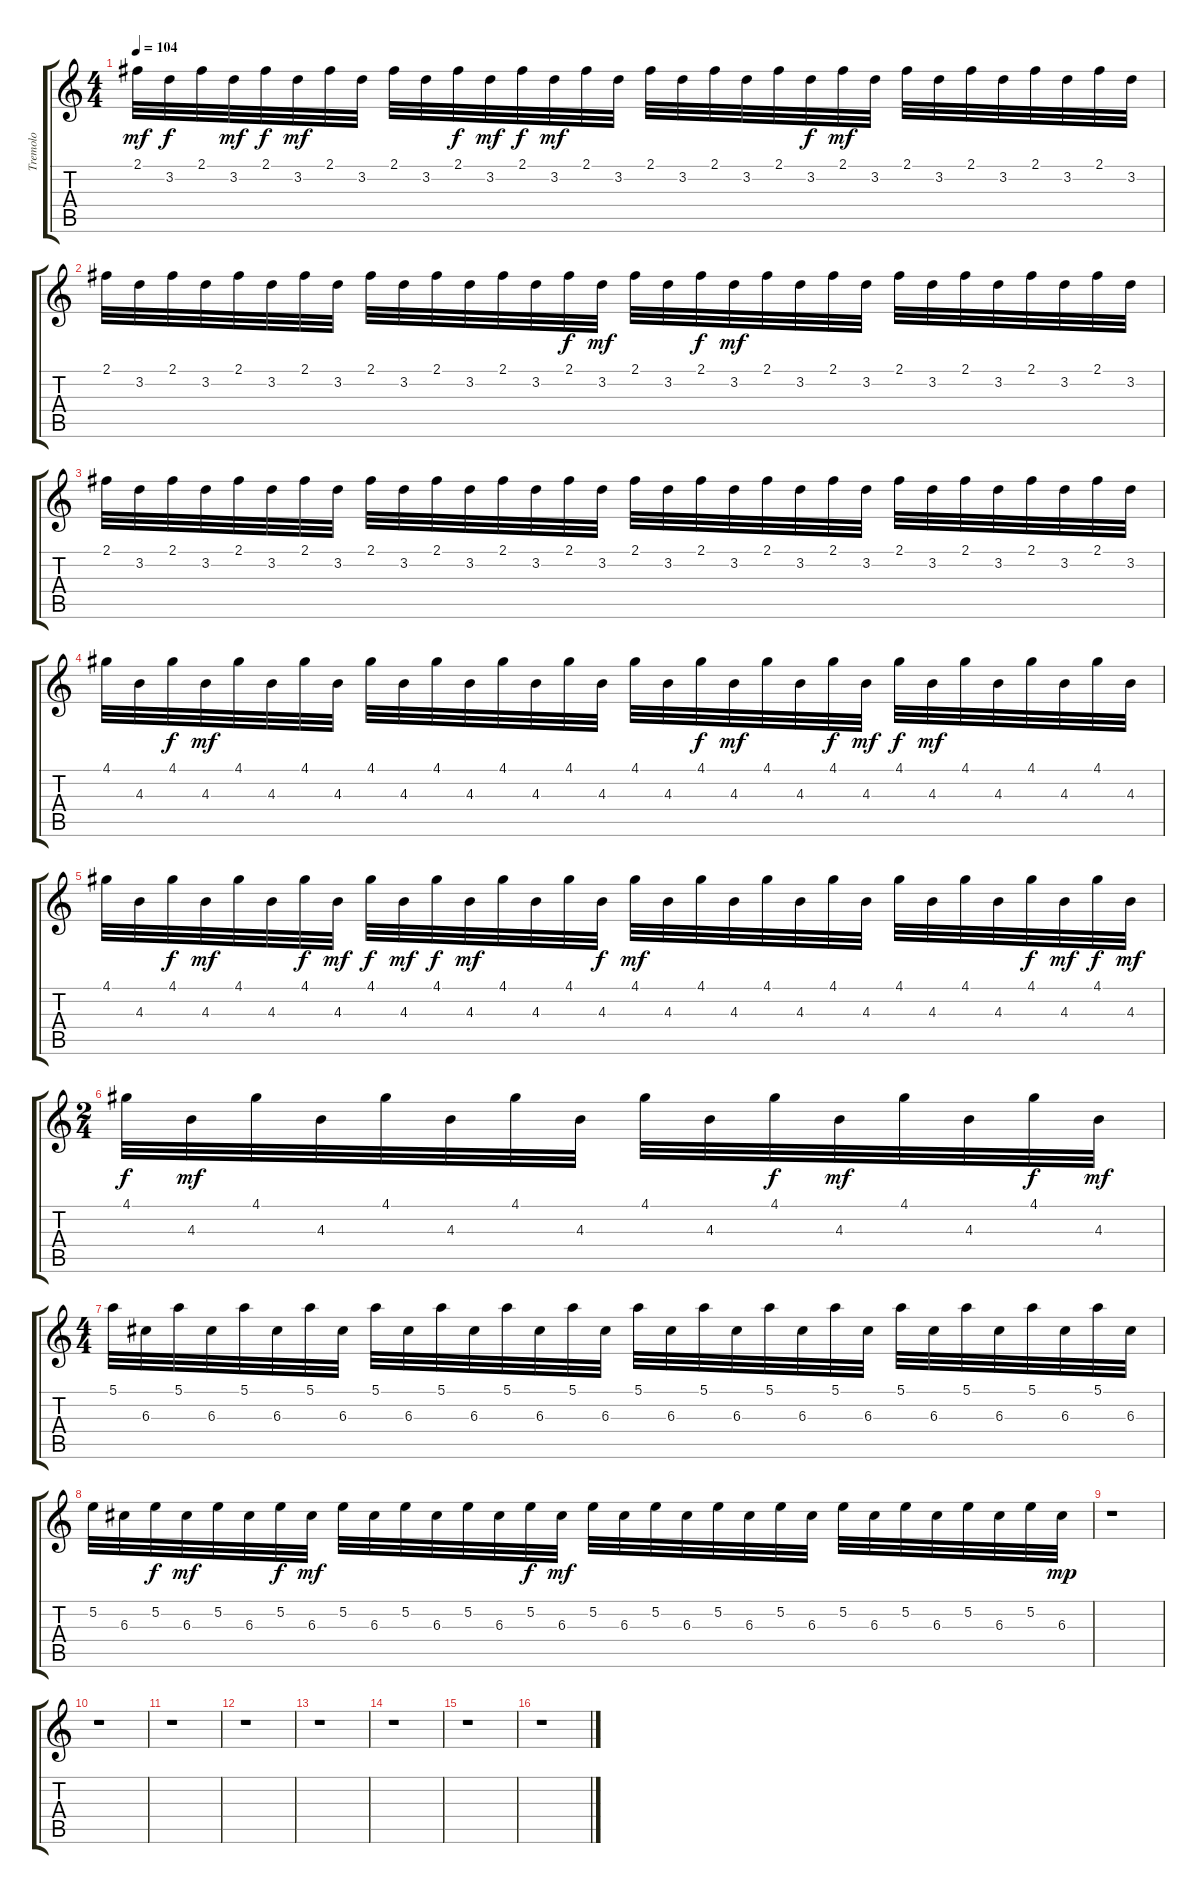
\track ("Tremolo" "Tremolo") {instrument acousticguitarsteel}
\staff {score tabs}
\tuning (E4 B3 G3 D3 A2 E2) {hide}
\ts (4 4)
\tempo 104
\clef g2
\ks c
2.1.32{dy mf} 3.2.32{dy f} 2.1.32 3.2.32{dy mf} 2.1.32{dy f} 3.2.32{dy mf} 2.1.32 3.2.32 2.1.32 3.2.32 2.1.32{dy f} 3.2.32{dy mf} 2.1.32{dy f} 3.2.32{dy mf} 2.1.32 3.2.32 2.1.32 3.2.32 2.1.32 3.2.32 2.1.32 3.2.32{dy f} 2.1.32{dy mf} 3.2.32 2.1.32 3.2.32 2.1.32 3.2.32 2.1.32 3.2.32 2.1.32 3.2.32 |
2.1.32 3.2.32 2.1.32 3.2.32 2.1.32 3.2.32 2.1.32 3.2.32 2.1.32 3.2.32 2.1.32 3.2.32 2.1.32 3.2.32 2.1.32{dy f} 3.2.32{dy mf} 2.1.32 3.2.32 2.1.32{dy f} 3.2.32{dy mf} 2.1.32 3.2.32 2.1.32 3.2.32 2.1.32 3.2.32 2.1.32 3.2.32 2.1.32 3.2.32 2.1.32 3.2.32 |
2.1.32 3.2.32 2.1.32 3.2.32 2.1.32 3.2.32 2.1.32 3.2.32 2.1.32 3.2.32 2.1.32 3.2.32 2.1.32 3.2.32 2.1.32 3.2.32 2.1.32 3.2.32 2.1.32 3.2.32 2.1.32 3.2.32 2.1.32 3.2.32 2.1.32 3.2.32 2.1.32 3.2.32 2.1.32 3.2.32 2.1.32 3.2.32 |
4.1.32 4.3.32 4.1.32{dy f} 4.3.32{dy mf} 4.1.32 4.3.32 4.1.32 4.3.32 4.1.32 4.3.32 4.1.32 4.3.32 4.1.32 4.3.32 4.1.32 4.3.32 4.1.32 4.3.32 4.1.32{dy f} 4.3.32{dy mf} 4.1.32 4.3.32 4.1.32{dy f} 4.3.32{dy mf} 4.1.32{dy f} 4.3.32{dy mf} 4.1.32 4.3.32 4.1.32 4.3.32 4.1.32 4.3.32 |
4.1.32 4.3.32 4.1.32{dy f} 4.3.32{dy mf} 4.1.32 4.3.32 4.1.32{dy f} 4.3.32{dy mf} 4.1.32{dy f} 4.3.32{dy mf} 4.1.32{dy f} 4.3.32{dy mf} 4.1.32 4.3.32 4.1.32 4.3.32{dy f} 4.1.32{dy mf} 4.3.32 4.1.32 4.3.32 4.1.32 4.3.32 4.1.32 4.3.32 4.1.32 4.3.32 4.1.32 4.3.32 4.1.32{dy f} 4.3.32{dy mf} 4.1.32{dy f} 4.3.32{dy mf} |
\ts (2 4)
4.1.32{dy f} 4.3.32{dy mf} 4.1.32 4.3.32 4.1.32 4.3.32 4.1.32 4.3.32 4.1.32 4.3.32 4.1.32{dy f} 4.3.32{dy mf} 4.1.32 4.3.32 4.1.32{dy f} 4.3.32{dy mf} |
\ts (4 4)
5.1.32 6.3.32 5.1.32 6.3.32 5.1.32 6.3.32 5.1.32 6.3.32 5.1.32 6.3.32 5.1.32 6.3.32 5.1.32 6.3.32 5.1.32 6.3.32 5.1.32 6.3.32 5.1.32 6.3.32 5.1.32 6.3.32 5.1.32 6.3.32 5.1.32 6.3.32 5.1.32 6.3.32 5.1.32 6.3.32 5.1.32 6.3.32 |
5.2.32 6.3.32 5.2.32{dy f} 6.3.32{dy mf} 5.2.32 6.3.32 5.2.32{dy f} 6.3.32{dy mf} 5.2.32 6.3.32 5.2.32 6.3.32 5.2.32 6.3.32 5.2.32{dy f} 6.3.32{dy mf} 5.2.32 6.3.32 5.2.32 6.3.32 5.2.32 6.3.32 5.2.32 6.3.32 5.2.32 6.3.32 5.2.32 6.3.32 5.2.32 6.3.32 5.2.32 6.3.32{dy mp} |
r.1 |
r.1 |
r.1 |
r.1 |
r.1 |
r.1 |
r.1 |
r.1
